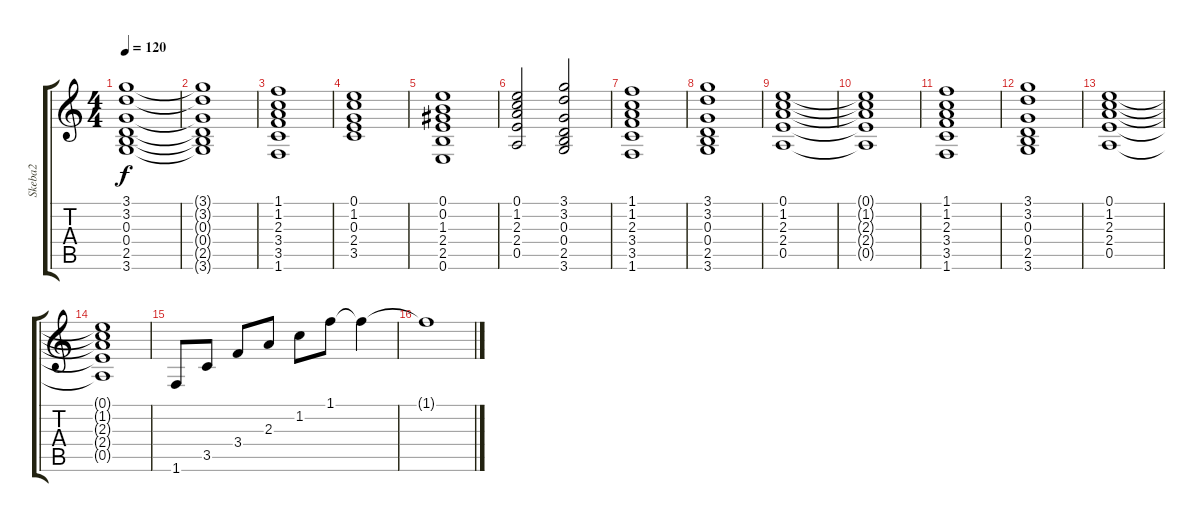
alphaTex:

\track ("Skeba2" "Skeba2") {instrument overdrivenguitar}
\staff {score tabs}
\tuning (E4 B3 G3 D3 A2 E2) {hide}
\ts (4 4)
\tempo 120
\clef g2
\ks c
(3.1 3.2 0.3 0.4 2.5 3.6).1{dy f} |
(3.1{t} 3.2{t} 0.3{t} 0.4{t} 2.5{t} 3.6{t}).1 |
(1.1 1.2 2.3 3.4 3.5 1.6).1 |
(0.1 1.2 0.3 2.4 3.5).1 |
(0.1 0.2 1.3 2.4 2.5 0.6).1 |
(0.1 1.2 2.3 2.4 0.5).2 (3.1 3.2 0.3 0.4 2.5 3.6).2 |
(1.1 1.2 2.3 3.4 3.5 1.6).1 |
(3.1 3.2 0.3 0.4 2.5 3.6).1 |
(0.1 1.2 2.3 2.4 0.5).1 |
(0.1{t} 1.2{t} 2.3{t} 2.4{t} 0.5{t}).1 |
(1.1 1.2 2.3 3.4 3.5 1.6).1 |
(3.1 3.2 0.3 0.4 2.5 3.6).1 |
(0.1 1.2 2.3 2.4 0.5).1 |
(0.1{t} 1.2{t} 2.3{t} 2.4{t} 0.5{t}).1 |
1.6.8{instrument electricguitarclean} 3.5.8 3.4.8 2.3.8 1.2.8 1.1.8 1.1{t}.4 |
1.1{t}.1
